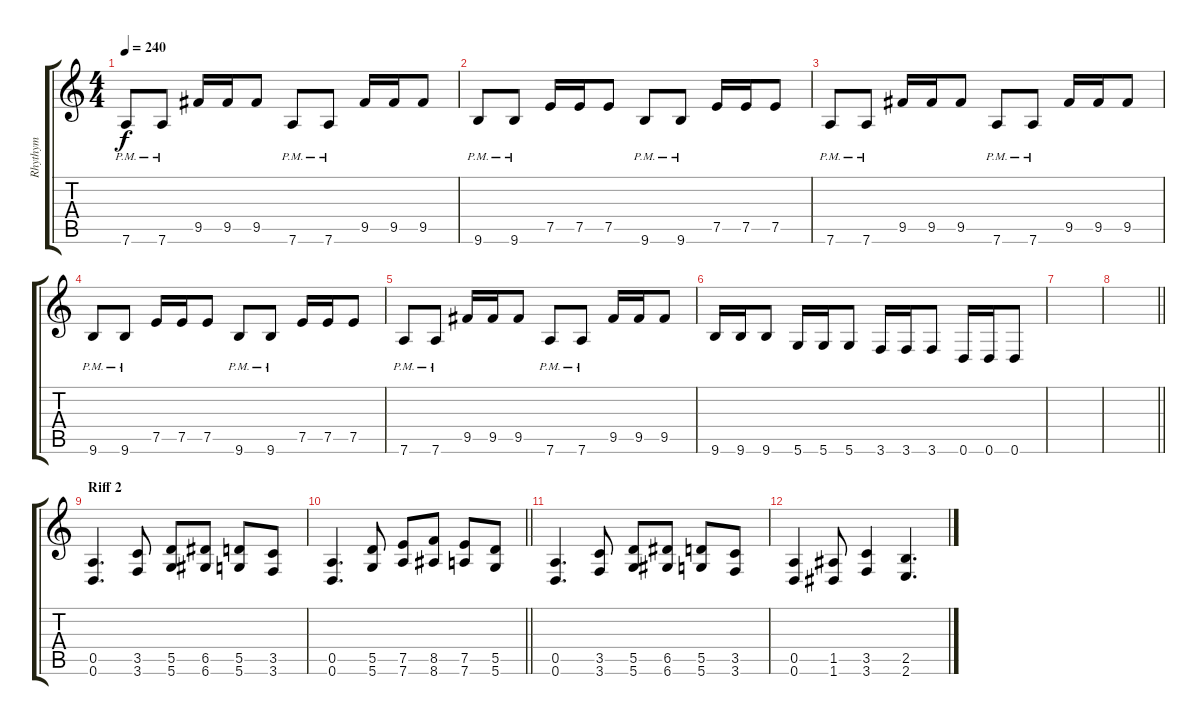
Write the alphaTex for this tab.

\track ("Rhythym" "Rhythym") {instrument distortionguitar}
\staff {score tabs}
\tuning (E4 B3 G3 D3 A2 D2) {hide}
\ts (4 4)
\tempo 240
\clef g2
\ks c
7.6{pm}.8{dy f} 7.6{pm}.8 9.5.16 9.5.16 9.5.8 7.6{pm}.8 7.6{pm}.8 9.5.16 9.5.16 9.5.8 |
9.6{pm}.8 9.6{pm}.8 7.5.16 7.5.16 7.5.8 9.6{pm}.8 9.6{pm}.8 7.5.16 7.5.16 7.5.8 |
7.6{pm}.8 7.6{pm}.8 9.5.16 9.5.16 9.5.8 7.6{pm}.8 7.6{pm}.8 9.5.16 9.5.16 9.5.8 |
9.6{pm}.8 9.6{pm}.8 7.5.16 7.5.16 7.5.8 9.6{pm}.8 9.6{pm}.8 7.5.16 7.5.16 7.5.8 |
7.6{pm}.8 7.6{pm}.8 9.5.16 9.5.16 9.5.8 7.6{pm}.8 7.6{pm}.8 9.5.16 9.5.16 9.5.8 |
9.6.16 9.6.16 9.6.8 5.6.16 5.6.16 5.6.8 3.6.16 3.6.16 3.6.8 0.6.16 0.6.16 0.6.8 |
|
\barLineRight lightlight
|
\section ("" "Riff 2")
(0.5 0.6).4{d} (3.5 3.6).8 (5.5 5.6).8 (6.5 6.6).8 (5.5 5.6).8 (3.5 3.6).8 |
\barLineRight lightlight
(0.5 0.6).4{d} (5.5 5.6).8 (7.5 7.6).8 (8.5 8.6).8 (7.5 7.6).8 (5.5 5.6).8 |
(0.5 0.6).4{d} (3.5 3.6).8 (5.5 5.6).8 (6.5 6.6).8 (5.5 5.6).8 (3.5 3.6).8 |
(0.5 0.6).4 (1.5 1.6).8 (3.5 3.6).4 (2.5 2.6).4{d}
